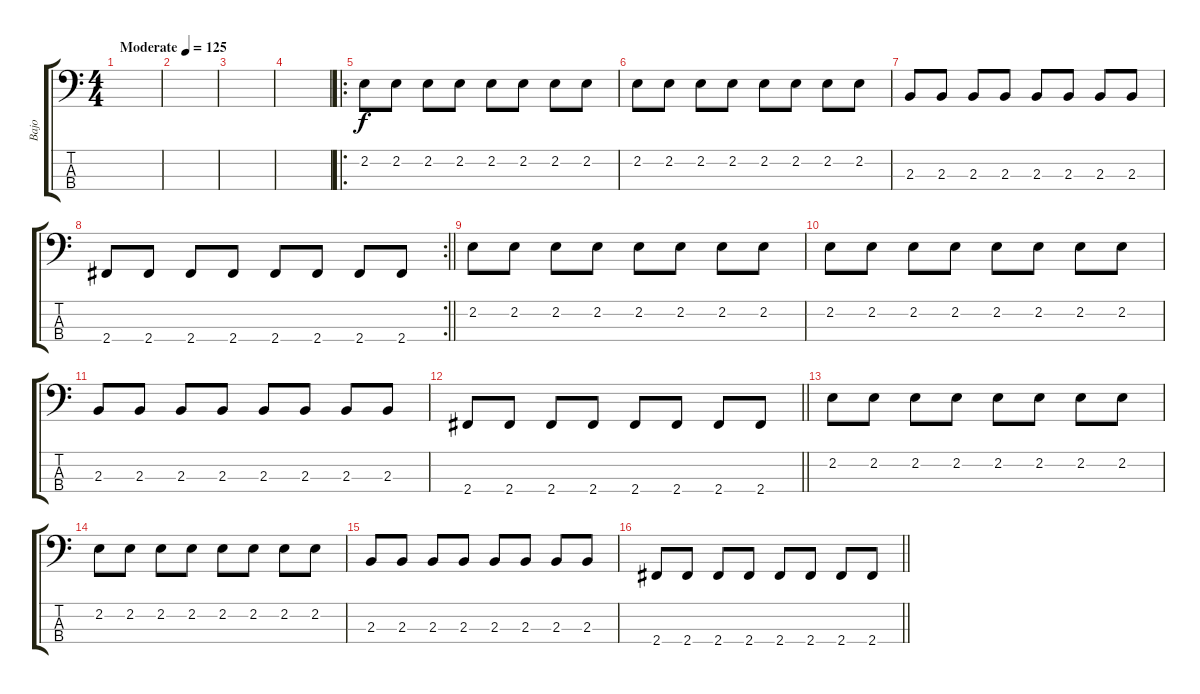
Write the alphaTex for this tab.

\track ("Bajo" "Bajo") {instrument electricbassfinger}
\staff {score tabs}
\tuning (G2 D2 A1 E1) {hide}
\ts (4 4)
\tempo (125 "Moderate")
\clef f4
\ks c
|
|
|
|
\ro
2.2.8 2.2.8 2.2.8 2.2.8 2.2.8 2.2.8 2.2.8 2.2.8 |
2.2.8 2.2.8 2.2.8 2.2.8 2.2.8 2.2.8 2.2.8 2.2.8 |
2.3.8 2.3.8 2.3.8 2.3.8 2.3.8 2.3.8 2.3.8 2.3.8 |
\rc 2
\barLineRight lightlight
2.4.8 2.4.8 2.4.8 2.4.8 2.4.8 2.4.8 2.4.8 2.4.8 |
2.2.8 2.2.8 2.2.8 2.2.8 2.2.8 2.2.8 2.2.8 2.2.8 |
2.2.8 2.2.8 2.2.8 2.2.8 2.2.8 2.2.8 2.2.8 2.2.8 |
2.3.8 2.3.8 2.3.8 2.3.8 2.3.8 2.3.8 2.3.8 2.3.8 |
\barLineRight lightlight
2.4.8 2.4.8 2.4.8 2.4.8 2.4.8 2.4.8 2.4.8 2.4.8 |
2.2.8 2.2.8 2.2.8 2.2.8 2.2.8 2.2.8 2.2.8 2.2.8 |
2.2.8 2.2.8 2.2.8 2.2.8 2.2.8 2.2.8 2.2.8 2.2.8 |
2.3.8 2.3.8 2.3.8 2.3.8 2.3.8 2.3.8 2.3.8 2.3.8 |
\barLineRight lightlight
2.4.8 2.4.8 2.4.8 2.4.8 2.4.8 2.4.8 2.4.8 2.4.8
